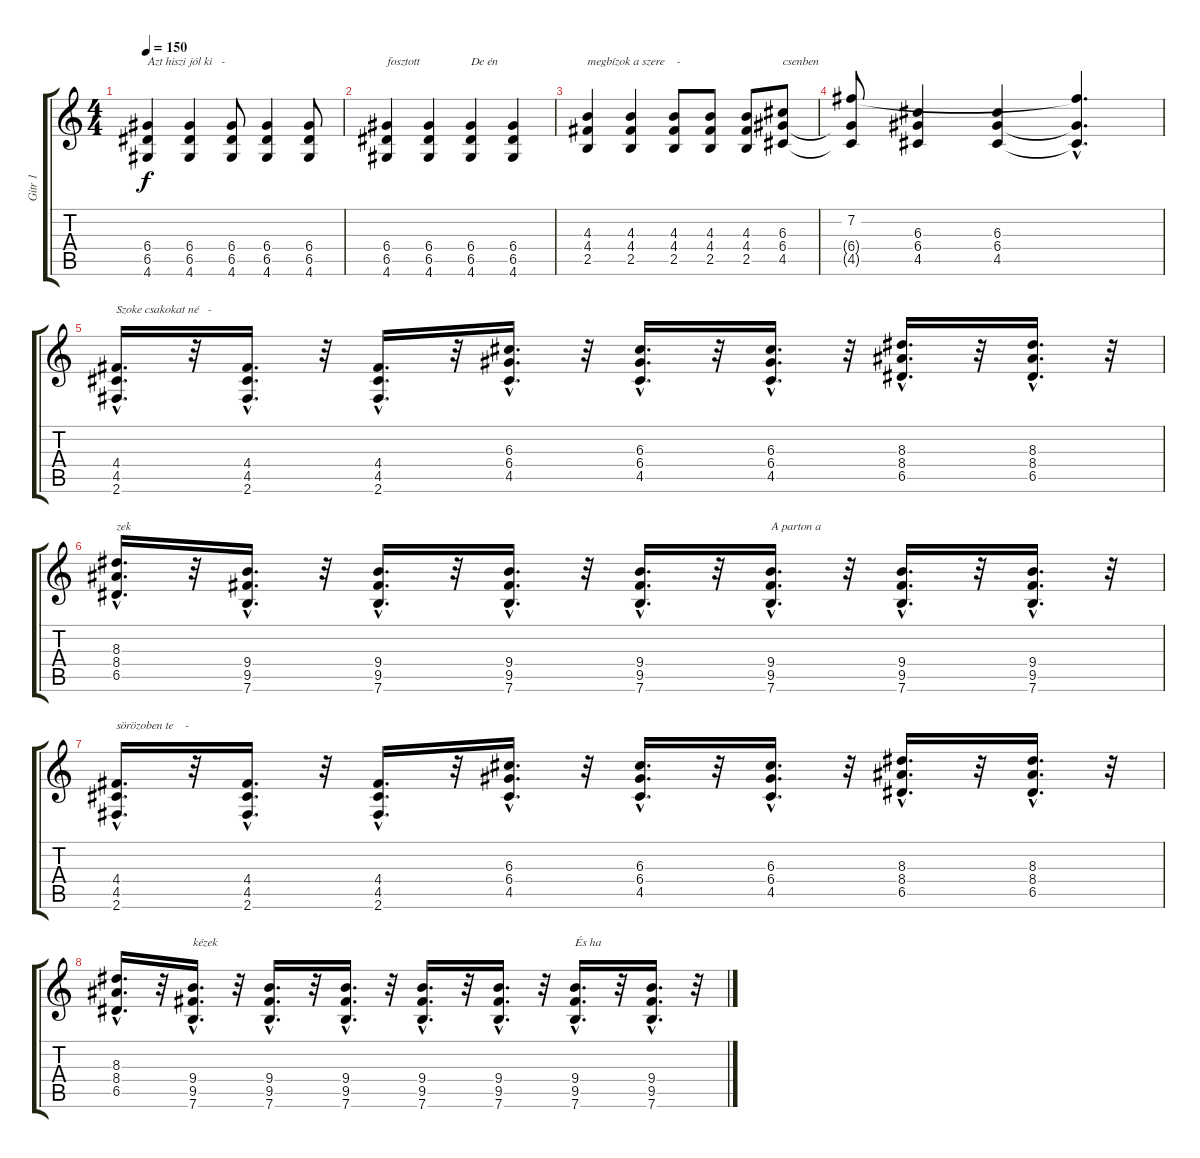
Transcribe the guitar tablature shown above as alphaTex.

\track ("Gitr 1" "Gitr 1") {instrument overdrivenguitar}
\staff {score tabs}
\tuning (E4 B3 G3 D3 A2 E2) {hide}
\ts (4 4)
\tempo 150
\clef g2
\ks c
(6.4 6.5 4.6).4{txt "Azt hiszi jól ki   -" dy f} (6.4 6.5 4.6).4 (6.4 6.5 4.6).8 (6.4 6.5 4.6).4 (6.4 6.5 4.6).8 |
(6.4 6.5 4.6).4{txt "fosztott"} (6.4 6.5 4.6).4 (6.4 6.5 4.6).4{txt "De én"} (6.4 6.5 4.6).4 |
(4.3 4.4 2.5).4{txt "megbízok a szere    -"} (4.3 4.4 2.5).4 (4.3 4.4 2.5).8 (4.3 4.4 2.5).8 (4.3 4.4 2.5).8 (6.3 6.4 4.5).8{txt "csenben"} |
(7.2 6.4{t} 4.5{t}).8 (6.3 6.4 4.5).4 (6.3 6.4 4.5).4 (7.2{hac t} 6.4{hac t} 4.5{hac t}).4{d} |
(4.4{hac} 4.5{hac} 2.6{hac}).16{d txt "Szoke csakokat né   -"} r.32 (4.4{hac} 4.5{hac} 2.6{hac}).16{d} r.32 (4.4{hac} 4.5{hac} 2.6{hac}).16{d} r.32 (6.3{hac} 6.4{hac} 4.5{hac}).16{d} r.32 (6.3{hac} 6.4{hac} 4.5{hac}).16{d} r.32 (6.3{hac} 6.4{hac} 4.5{hac}).16{d} r.32 (8.3{hac} 8.4{hac} 6.5{hac}).16{d} r.32 (8.3{hac} 8.4{hac} 6.5{hac}).16{d} r.32 |
(8.3{hac} 8.4{hac} 6.5{hac}).16{d txt "zek"} r.32 (9.4{hac} 9.5{hac} 7.6{hac}).16{d} r.32 (9.4{hac} 9.5{hac} 7.6{hac}).16{d} r.32 (9.4{hac} 9.5{hac} 7.6{hac}).16{d} r.32 (9.4{hac} 9.5{hac} 7.6{hac}).16{d} r.32 (9.4{hac} 9.5{hac} 7.6{hac}).16{d txt "A parton a"} r.32 (9.4{hac} 9.5{hac} 7.6{hac}).16{d} r.32 (9.4{hac} 9.5{hac} 7.6{hac}).16{d} r.32 |
(4.4{hac} 4.5{hac} 2.6{hac}).16{d txt "sörözoben te    -"} r.32 (4.4{hac} 4.5{hac} 2.6{hac}).16{d} r.32 (4.4{hac} 4.5{hac} 2.6{hac}).16{d} r.32 (6.3{hac} 6.4{hac} 4.5{hac}).16{d} r.32 (6.3{hac} 6.4{hac} 4.5{hac}).16{d} r.32 (6.3{hac} 6.4{hac} 4.5{hac}).16{d} r.32 (8.3{hac} 8.4{hac} 6.5{hac}).16{d} r.32 (8.3{hac} 8.4{hac} 6.5{hac}).16{d} r.32 |
(8.3{hac} 8.4{hac} 6.5{hac}).16{d} r.32 (9.4{hac} 9.5{hac} 7.6{hac}).16{d txt "kézek"} r.32 (9.4{hac} 9.5{hac} 7.6{hac}).16{d} r.32 (9.4{hac} 9.5{hac} 7.6{hac}).16{d} r.32 (9.4{hac} 9.5{hac} 7.6{hac}).16{d} r.32 (9.4{hac} 9.5{hac} 7.6{hac}).16{d} r.32 (9.4{hac} 9.5{hac} 7.6{hac}).16{d txt "És ha"} r.32 (9.4{hac} 9.5{hac} 7.6{hac}).16{d} r.32
